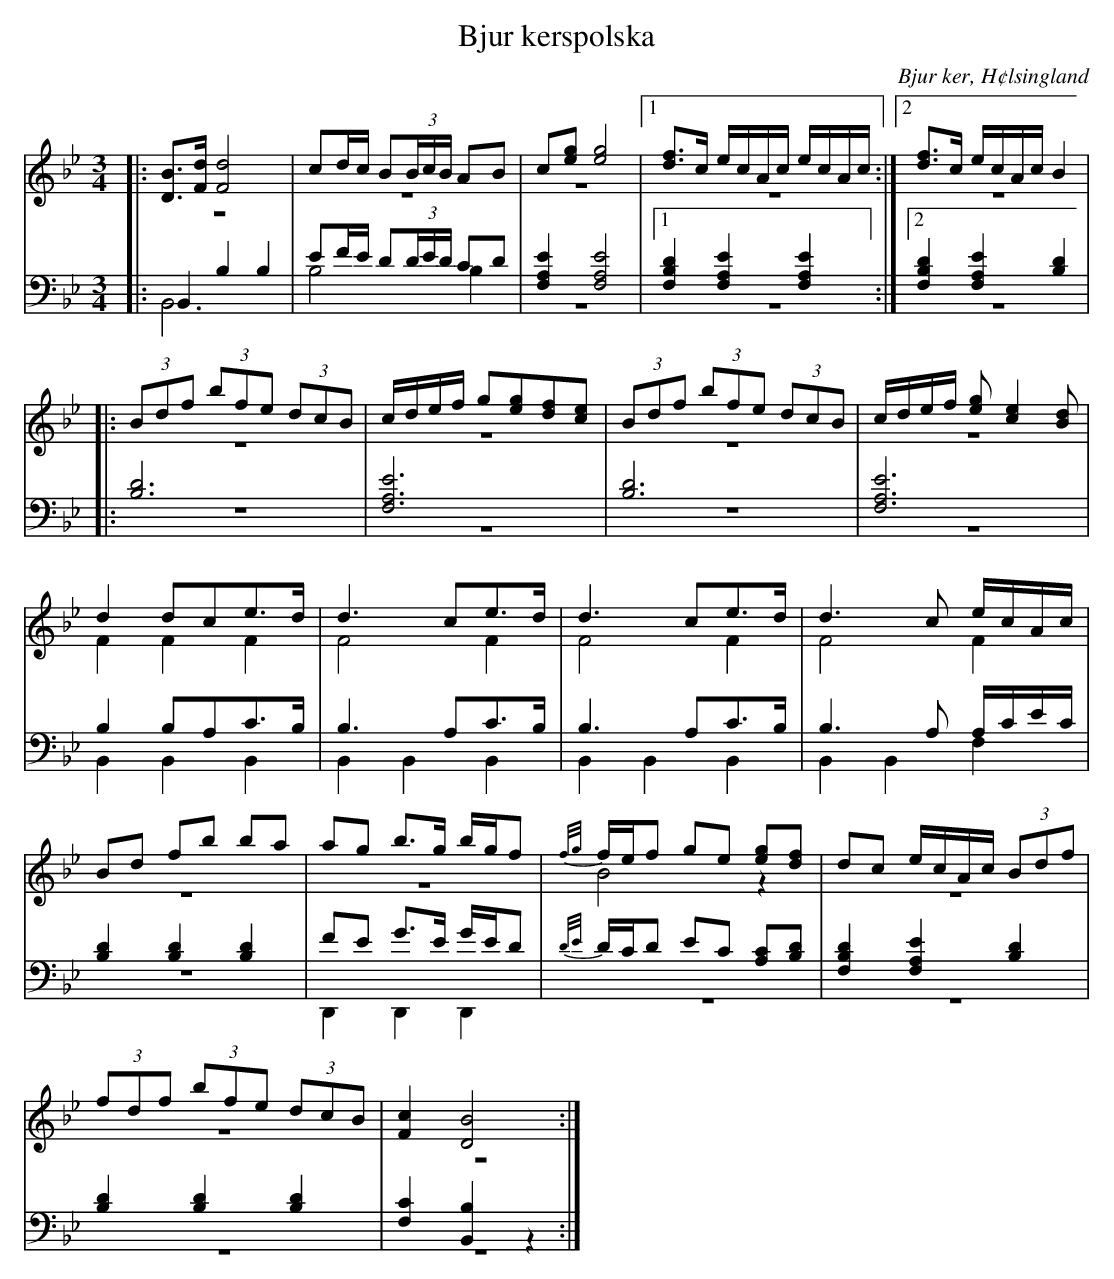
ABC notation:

X:1
T: Bjur kerspolska
O: Bjur ker, H¢lsingland
M: 3/4
L: 1/8
K: Bb
V:1
V:2 merge
V:3
V:4 merge
V:1
|:[DB]>[Fd] [F4d4]|cd/c/ B(3B/c/B/ AB|c[eg] [e4g4]  |1[df]>c e/c/A/c/ e/c/A/c/:|2[df]>c e/c/A/c/ B2|
|:(3Bdf  (3bfe (3dcB |c/d/e/f/ g[eg][df][ce]|(3Bdf  (3bfe (3dcB |c/d/e/f/ [eg][c2e2][Bd]|
d2 dce>d|d3 ce>d|d3 ce>d|d3 c e/c/A/c/ |
Bd fb ba|ag b>g b/g/f|{f/g/}f/e/f ge [eg][df]|dc e/c/A/c/ (3Bdf|
(3fdf (3bfe (3dcB|[F2c2] [D4B4]:|
V:2
|: z6| z6|z6|1z6:|2 z6|
|:z6|z6|z6|z6|
F2 F2 F2|F4 F2|F4 F2|F4 F2|
z6|z6|B4 z2|z6|
z6|z6:|
V:3 clef=bass
|: B,,2 B,2 B,2| EF/E/ D(3D/E/D/ CD|[F,2A,2E2] [F,4A,4E4]|1 [F,2B,2D2] [F,2A,2E2] [F,2A,2E2]:|2 [F,2B,2D2] [F,2A,2E2] [B,2D2]|
|:[B,6D6]|[F,6A,6E6]|[B,6D6]|[F,6A,6E6]|
B,2 B,A,C>B,|B,3 A,C>B,|B,3 A,C>B,|B,3  A,  A,/C/E/C/|
[B,2D2] [B,2D2] [B,2D2] |FE G>E G/E/D|{D/E/}D/C/D EC [A,C][B,D]|[F,2B,2D2] [F,2A,2E2] [B,2D2]|
[B,2D2] [B,2D2] [B,2D2]| [F,2C2] [B,,2B,2] z2:|
V:4 clef=bass
|: B,,6|B,4 B,2|z6|1 z6:|2 z6|
|:z6|z6|z6|z6|
B,,2 B,,2 B,,2|B,,2 B,,2 B,,2|B,,2 B,,2 B,,2|B,,2 B,,2 F,2|
z6|D,,2 D,,2 D,,2|z6 |z6 |
z6|z6:|
